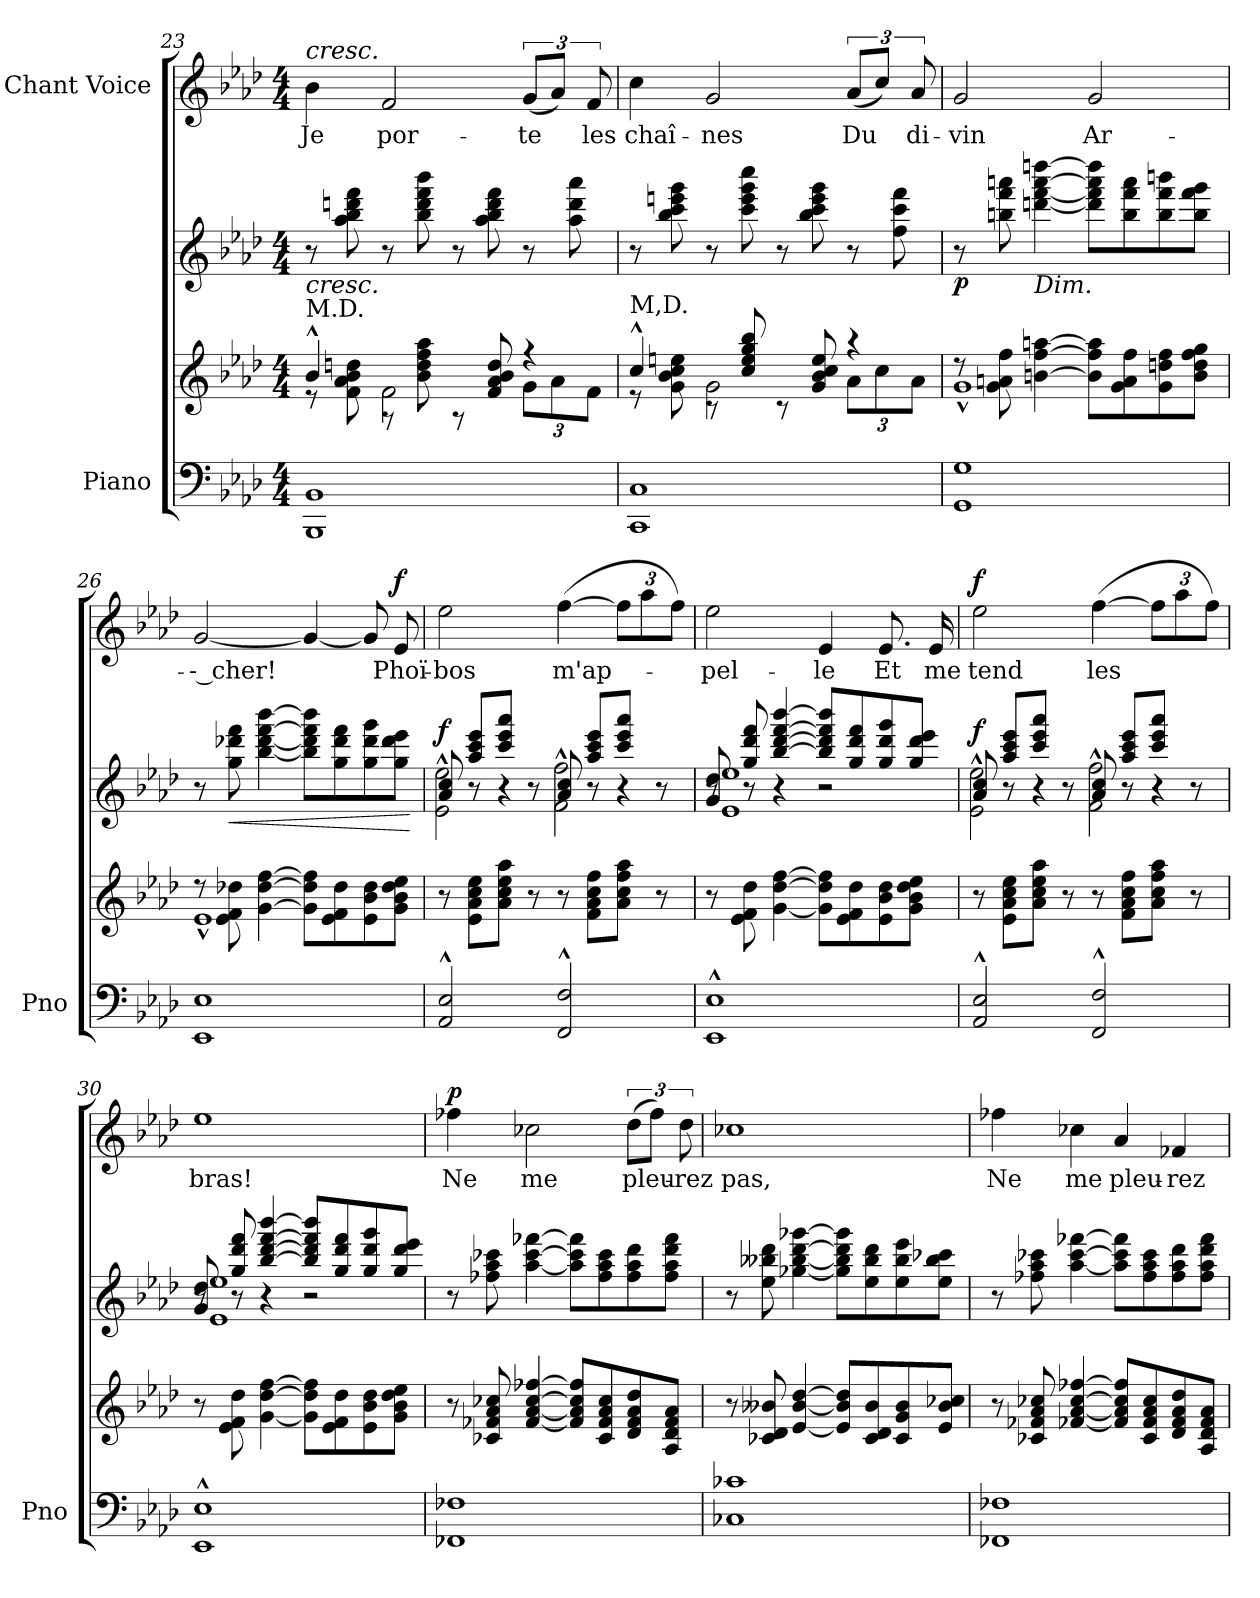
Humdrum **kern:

**kern	**kern	**kern	**dynam	**kern	**text	**dynam
*part2	*part2	*part2	*part2	*part1	*part1	*part1
*staff4	*staff3	*staff2	*staff2/3/4	*staff1	*staff1	*staff1
*I"Piano	*	*	*	*I"Chant Voice	*	*
*I'Pno	*	*	*	*	*	*
*clefF4	*clefG2	*clefG2	*	*clefG2	*	*
*k[b-e-a-d-]	*k[b-e-a-d-]	*k[b-e-a-d-]	*	*k[b-e-a-d-]	*	*
*M4/4	*M4/4	*M4/4	*	*M4/4	*	*
=23	=23	=23	=23	=23	=23	=23
*	*^	*	*	*	*	*
!	!	!	!	!	!LO:TX:a:i:t=cresc.	!	!
!	!	!	!LO:TX:b:i:t=cresc.	!	!	!	!
!	!LO:TX:a:t=M.D.	!	!	!	!	!	!
1BBB- 1BB-	4b-^^/	8r	8r	.	4b-\	Je	.
.	.	8f\ 8a-\ 8b-\ 8ddn\	8aa-\ 8bb-\ 8dddn\ 8fff\	.	.	.	.
.	2f\	8r	8r	.	2f/	por-	.
.	.	8b-\ 8dd\ 8ff\ 8aa-\	8bb-\ 8ddd\ 8fff\ 8bbb-\	.	.	.	.
.	.	8r	8r	.	.	.	.
.	.	8f/ 8a-/ 8b-/ 8dd/	8aa-\ 8bb-\ 8ddd\ 8fff\	.	.	.	.
*	*	*Xbrackettup	*	*	*	*	*
.	4r	12g\L	8r	.	(12g/L	-te	.
.	.	12a-\	.	.	12a-/J)	.	.
.	.	.	8aa-\ 8ddd\ 8aaa-\	.	.	.	.
.	.	12f\J	.	.	12f/	les	.
=24	=24	=24	=24	=24	=24	=24	=24
!	!LO:TX:a:t=M,D.	!	!	!	!	!	!
1CC 1C	4cc^^/	8r	8r	.	4cc\	chaî-	.
.	.	8g\ 8b-\ 8cc\ 8een\	8bb-\ 8ccc\ 8eeen\ 8ggg\	.	.	.	.
.	2g\	8r	8r	.	2g/	-nes	.
.	.	8cc/ 8ee/ 8gg/ 8bb-/	8ccc\ 8eee\ 8ggg\ 8cccc\	.	.	.	.
.	.	8r	8r	.	.	.	.
.	.	8g/ 8b-/ 8cc/ 8ee/	8bb-\ 8ccc\ 8eee\ 8ggg\	.	.	.	.
.	4r	12a-\L	8r	.	(12a-/L	Du	.
.	.	12cc\	.	.	12cc/J)	.	.
.	.	.	8ff\ 8ccc\ 8fff\	.	.	.	.
.	.	12a-\J	.	.	12a-/	di-	.
=25	=25	=25	=25	=25	=25	=25	=25
!	!	!	!	!LO:DY:b	!	!	!
1GG 1G	8r	1g^^	8r	p	2g/	-vin	.
.	8g\ 8an\ 8ff\	.	8bbn\ 8fff\ 8aaan\	.	.	.	.
!	!	!	!LO:TX:b:i:t=Dim.	!	!	!	!
.	[4bn\ [<4ff\ [>4aan\	.	[4dddn\ [<4fff\ [4aaa\ [4ddddn\	.	.	.	.
.	8b\] 8ff\] 8aa\]L	.	8ddd\] 8fff\] 8aaa\] 8dddd\]L	.	2g/	Ar-	.
.	8g\ 8a\ 8ff\	.	8bb\ 8fff\ 8aaa\	.	.	.	.
.	8g\ 8ddn\ 8ff\	.	8bb\ 8fff\ 8bbbn\	.	.	.	.
.	8b\ 8dd\ 8ff\ 8gg\J	.	8bb\ 8fff\ 8ggg\J	.	.	.	.
=26	=26	=26	=26	=26	=26	=26	=26
1EE- 1E-	8r	1e-^^	8r	.	[2g/	-- cher!	.
!	!	!	!	!LO:HP:b	!	!	!
.	8e-\ 8f\ 8dd-X\	.	8gg\ 8ddd-X\ 8fff\	<	.	.	.
.	[4g\ [<4dd-\ [>4ff\	.	[4bb-\ [<4ddd-\ [4fff\ [4bbb-\	.	.	.	.
.	8g\] 8dd-\] 8ff\]L	.	8bb-\] 8ddd-\] 8fff\] 8bbb-\]L	.	4g/_	.	.
.	8e-\ 8f\ 8dd-\	.	8gg\ 8ddd-\ 8fff\	.	.	.	.
.	8e-\ 8b-\ 8dd-\	.	8gg\ 8ddd-\ 8ggg\	.	8g/]	.	.
!	!	!	!	!	!	!	!LO:DY:a
.	8g\ 8b-\ 8dd-\ 8ee-\J	.	8gg\ 8ddd-\ 8eee-\J	.	8e-/	Phoï-	f
*	*v	*v	*	*	*	*	*
.	.	.	[	.	.	.
=27	=27	=27	=27	=27	=27	=27
*	*	*^	*	*	*	*
*	*	*	*^	*	*	*	*
!	!	!	!	!	!LO:DY:a	!	!	!
2AA-/^^ 2E-/^^	8r	8r	8a-/ 8cc/	2e-\^^ 2ee-\^^	f	2ee-\	-bos	.
.	8e-\ 8a-\ 8cc\ 8ee-\L	8aa-/ 8ccc/ 8eee-/L	8r	.	.	.	.	.
.	8a-\ 8cc\ 8ee-\ 8aa-\J	8ccc/ 8eee-/ 8aaa-/J	4r	.	.	.	.	.
.	8r	8r	.	.	.	.	.	.
2FF/^^ 2F/^^	8r	8r	8a-/ 8cc/	2f\^^ 2ff\^^	.	([4ff\	m'ap-	.
.	8f\ 8a-\ 8cc\ 8ff\L	8aa-/ 8ccc/ 8eee-/L	8r	.	.	.	.	.
*	*	*	*	*	*	*Xbrackettup	*	*
.	8a-\ 8cc\ 8ff\ 8aa-\J	8ccc/ 8eee-/ 8aaa-/J	4r	.	.	12ff\L]	.	.
.	.	.	.	.	.	12aa-\	.	.
.	8r	8r	.	.	.	.	.	.
.	.	.	.	.	.	12ff\J)	.	.
=28	=28	=28	=28	=28	=28	=28	=28	=28
1EE-^^ 1E-^^	8r	8r	8g/ 8dd-/	1e- 1ee-	.	2ee-\	-pel-	.
.	8e-\ 8f\ 8dd-\	8gg/ 8ddd-/ 8fff/	8r	.	.	.	.	.
.	[4g\ [4dd-\ [4ff\	[4bb-/ [4ddd-/ [4fff/ [4bbb-/	4r	.	.	.	.	.
.	8g\] 8dd-\] 8ff\]L	8bb-/] 8ddd-/] 8fff/] 8bbb-/]L	2r	.	.	4e-/	-le	.
.	8e-\ 8f\ 8dd-\	8gg/ 8ddd-/ 8fff/	.	.	.	.	.	.
.	8e-\ 8b-\ 8dd-\	8gg/ 8ddd-/ 8ggg/	.	.	.	8.e-/	Et	.
.	8g\ 8b-\ 8dd-\ 8ee-\J	8gg/ 8ddd-/ 8eee-/J	.	.	.	.	.	.
.	.	.	.	.	.	16e-/	me	.
=29	=29	=29	=29	=29	=29	=29	=29	=29
!	!	!	!	!	!LO:DY:a	!	!	!LO:DY:a
2AA-/^^ 2E-/^^	8r	8r	8a-/ 8cc/	2e-\^^ 2ee-\^^	f	2ee-\	tend	f
.	8e-\ 8a-\ 8cc\ 8ee-\L	8aa-/ 8ccc/ 8eee-/L	8r	.	.	.	.	.
.	8a-\ 8cc\ 8ee-\ 8aa-\J	8ccc/ 8eee-/ 8aaa-/J	4r	.	.	.	.	.
.	8r	8r	.	.	.	.	.	.
2FF/^^ 2F/^^	8r	8r	8a-/ 8cc/	2f\^^ 2ff\^^	.	([4ff\	les	.
.	8f\ 8a-\ 8cc\ 8ff\L	8aa-/ 8ccc/ 8eee-/L	8r	.	.	.	.	.
.	8a-\ 8cc\ 8ff\ 8aa-\J	8ccc/ 8eee-/ 8aaa-/J	4r	.	.	12ff\L]	.	.
.	.	.	.	.	.	12aa-\	.	.
.	8r	8r	.	.	.	.	.	.
.	.	.	.	.	.	12ff\J)	.	.
=30	=30	=30	=30	=30	=30	=30	=30	=30
1EE-^^ 1E-^^	8r	8r	8g/ 8dd-/	1e- 1ee-	.	1ee-	bras!	.
.	8e-\ 8f\ 8dd-\	8gg/ 8ddd-/ 8fff/	8r	.	.	.	.	.
.	[4g\ [4dd-\ [4ff\	[4bb-/ [4ddd-/ [4fff/ [4bbb-/	4r	.	.	.	.	.
.	8g\] 8dd-\] 8ff\]L	8bb-/] 8ddd-/] 8fff/] 8bbb-/]L	2r	.	.	.	.	.
.	8e-\ 8f\ 8dd-\	8gg/ 8ddd-/ 8fff/	.	.	.	.	.	.
.	8e-\ 8b-\ 8dd-\	8gg/ 8ddd-/ 8ggg/	.	.	.	.	.	.
.	8g\ 8b-\ 8dd-\ 8ee-\J	8gg/ 8ddd-/ 8eee-/J	.	.	.	.	.	.
*	*	*v	*v	*v	*	*	*	*
=31	=31	=31	=31	=31	=31	=31
!	!	!	!	!	!	!LO:DY:a
1FF-X 1F-X	8r	8r	.	4ff-X\	Ne	p
.	8c-X/ 8f-X/ 8a-/ 8cc-X/	8ff-X\ 8aa-\ 8ccc-X\	.	.	.	.
.	[4f-/ [<4a-/ [4cc-/ [4ff-X/	[4aa-\ [4ccc-\ [4fff-X\	.	2cc-X\	me	.
.	8f-/] 8a-/] 8cc-/] 8ff-/]L	8aa-\] 8ccc-\] 8fff-\]L	.	.	.	.
.	8c-/ 8f-/ 8a-/ 8cc-/	8ff-\ 8aa-\ 8ccc-\	.	.	.	.
*	*	*	*	*brackettup	*	*
.	8d-/ 8f-/ 8a-/ 8dd-/	8ff-\ 8aa-\ 8ddd-\	.	(12dd-\L	pleu-	.
.	.	.	.	12ff-\J)	.	.
.	8A-/ 8d-/ 8f-/ 8a-/J	8ff-\ 8aa-\ 8ddd-\ 8fff-\J	.	.	.	.
.	.	.	.	12dd-\	-rez	.
=32	=32	=32	=32	=32	=32	=32
1C-X 1c-X	8r	8r	.	1cc-X	pas,	.
.	8c-X/ 8d-/ 8b--X/	8ee-\ 8bb--X\ 8ddd-\	.	.	.	.
.	[4e-/ [<4b--/ [4dd-/	[4gg-X\ [<4bb--\ [4ddd-\ [4ggg-X\	.	.	.	.
.	8e-/] 8b--/] 8dd-/]L	8gg-\] 8bb--\] 8ddd-\] 8ggg-\]L	.	.	.	.
.	8c-/ 8d-/ 8b--/	8ee-\ 8bb--\ 8ddd-\	.	.	.	.
.	8c-/ 8g/ 8b--/	8ee-\ 8bb--\ 8eee-\	.	.	.	.
.	8e-/ 8b--/ 8cc-X/J	8ee-\ 8bb--\ 8ccc-X\J	.	.	.	.
=33	=33	=33	=33	=33	=33	=33
1FF-X 1F-X	8r	8r	.	4ff-X\	Ne	.
.	8c-X/ 8f-X/ 8a-/ 8cc-X/	8ff-X\ 8aa-\ 8ccc-X\	.	.	.	.
.	[4f-X/ [<4a-/ [4cc-/ [4ff-X/	[4aa-\ [4ccc-\ [4fff-X\	.	4cc-X\	me	.
.	8f-/] 8a-/] 8cc-/] 8ff-/]L	8aa-\] 8ccc-\] 8fff-\]L	.	4a-/	pleu-	.
.	8c-/ 8f-/ 8a-/ 8cc-/	8ff-\ 8aa-\ 8ccc-\	.	.	.	.
.	8d-/ 8f-/ 8a-/ 8dd-/	8ff-\ 8aa-\ 8ddd-\	.	4f-X/	-rez	.
.	8A-/ 8d-/ 8f-/ 8a-/J	8ff-\ 8aa-\ 8ddd-\ 8fff-\J	.	.	.	.
=	=	=	=	=	=	=
*-	*-	*-	*-	*-	*-	*-
